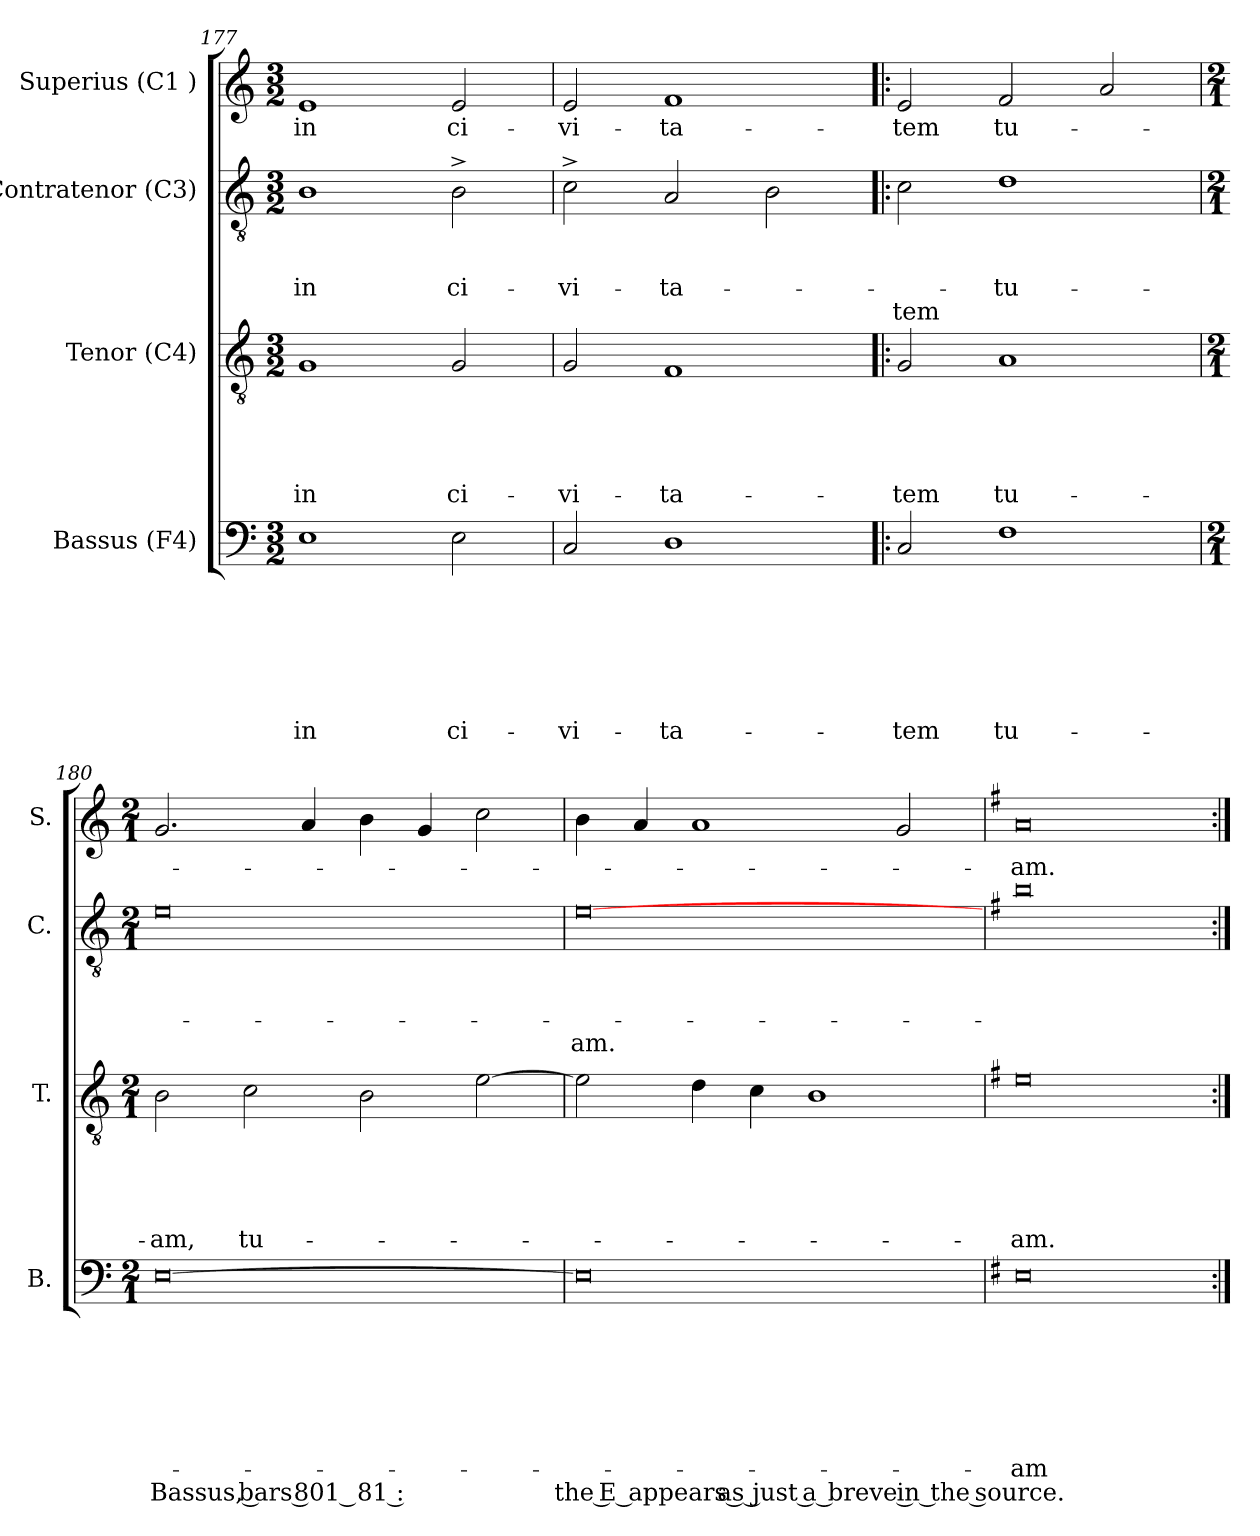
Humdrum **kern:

**kern	**text	**text	**text	**text	**text	**text	**text	**text	**kern	**text	**text	**text	**text	**text	**kern	**text	**text	**text	**text	**kern	**text
*part4	*part4	*part4	*part4	*part4	*part4	*part4	*part4	*part4	*part3	*part3	*part3	*part3	*part3	*part3	*part2	*part2	*part2	*part2	*part2	*part1	*part1
*staff4	*staff4	*staff4	*staff4	*staff4	*staff4	*staff4	*staff4	*staff4	*staff3	*staff3	*staff3	*staff3	*staff3	*staff3	*staff2	*staff2	*staff2	*staff2	*staff2	*staff1	*staff1
*I"Bassus (F4)	*	*	*	*	*	*	*	*	*I"Tenor (C4)	*	*	*	*	*	*I"Contratenor (C3)	*	*	*	*	*I"Superius (C1 )	*
*I'B.	*	*	*	*	*	*	*	*	*I'T.	*	*	*	*	*	*I'C.	*	*	*	*	*I'S.	*
*clefF4	*	*	*	*	*	*	*	*	*clefGv2	*	*	*	*	*	*clefGv2	*	*	*	*	*clefG2	*
*k[]	*	*	*	*	*	*	*	*	*k[]	*	*	*	*	*	*k[]	*	*	*	*	*k[]	*
*C:	*	*	*	*	*	*	*	*	*C:	*	*	*	*	*	*C:	*	*	*	*	*C:	*
*M3/2	*	*	*	*	*	*	*	*	*M3/2	*	*	*	*	*	*M3/2	*	*	*	*	*M3/2	*
=177	=177	=177	=177	=177	=177	=177	=177	=177	=177	=177	=177	=177	=177	=177	=177	=177	=177	=177	=177	=177	=177
!	!	!	!	!	!	!	!LO:LY:b	!	!	!	!	!	!	!LO:LY:b	!	!	!	!LO:LY:b	!	!	!LO:LY:b
1E	.	.	.	.	.	.	in	.	1G	.	.	.	.	in	1B	.	.	in	.	1e	in
!	!	!	!	!	!	!	!LO:LY:b	!	!	!	!	!	!	!LO:LY:b	!	!	!	!LO:LY:b	!	!	!LO:LY:b
2E\	.	.	.	.	.	.	ci-	.	2G/	.	.	.	.	ci-	2B^>\	.	.	ci-	.	2e/	ci-
=178	=178	=178	=178	=178	=178	=178	=178	=178	=178	=178	=178	=178	=178	=178	=178	=178	=178	=178	=178	=178	=178
!	!	!	!	!	!	!	!LO:LY:b	!	!	!	!	!	!	!LO:LY:b	!	!	!	!LO:LY:b	!	!	!LO:LY:b
2C/	.	.	.	.	.	.	-vi-	.	2G/	.	.	.	.	-vi-	2c^>\	.	.	-vi-	.	2e/	-vi-
!	!	!	!	!	!	!	!LO:LY:b	!	!	!	!	!	!	!LO:LY:b	!	!	!	!LO:LY:b	!	!	!LO:LY:b
1D	.	.	.	.	.	.	-ta-	.	1F	.	.	.	.	-ta-	2A/	.	.	-ta-	.	1f	-ta-
.	.	.	.	.	.	.	.	.	.	.	.	.	.	.	2B\	.	.	.	.	.	.
!!LO:LB:g=z
=179!|:	=179!|:	=179!|:	=179!|:	=179!|:	=179!|:	=179!|:	=179!|:	=179!|:	=179!|:	=179!|:	=179!|:	=179!|:	=179!|:	=179!|:	=179!|:	=179!|:	=179!|:	=179!|:	=179!|:	=179!|:	=179!|:
!	!	!	!	!	!	!	!LO:LY:b	!	!	!	!	!	!	!LO:LY:b	!	!	!	!	!LO:LY:b	!	!LO:LY:b
2C/	.	.	.	.	.	.	-tem	.	2G/	.	.	.	.	-tem	2c\	.	.	.	tem	2e/	-tem
!	!	!	!	!	!	!	!LO:LY:b	!	!	!	!	!	!	!LO:LY:b	!	!	!	!LO:LY:b	!	!	!LO:LY:b
1F	.	.	.	.	.	.	tu-	.	1A	.	.	.	.	tu-	1d	.	.	-tu-	.	2f/	tu-
.	.	.	.	.	.	.	.	.	.	.	.	.	.	.	.	.	.	.	.	2a/	.
=180	=180	=180	=180	=180	=180	=180	=180	=180	=180	=180	=180	=180	=180	=180	=180	=180	=180	=180	=180	=180	=180
*M2/1	*	*	*	*	*	*	*	*	*M2/1	*	*	*	*	*	*M2/1	*	*	*	*	*M2/1	*
!	!	!	!	!	!	!	!	!LO:LY:b	!	!	!	!	!	!LO:LY:b	!	!	!	!	!	!	!
[>0E	.	.	.	.	.	.	.	-Bassus, bars 80­1 81 :	2B\	.	.	.	.	-am,	0e	.	.	.	.	2.g/	.
!	!	!	!	!	!	!	!	!	!	!	!	!	!	!LO:LY:b	!	!	!	!	!	!	!
.	.	.	.	.	.	.	.	.	2c\	.	.	.	.	tu-	.	.	.	.	.	.	.
.	.	.	.	.	.	.	.	.	.	.	.	.	.	.	.	.	.	.	.	4a/	.
.	.	.	.	.	.	.	.	.	2B\	.	.	.	.	.	.	.	.	.	.	4b\	.
.	.	.	.	.	.	.	.	.	.	.	.	.	.	.	.	.	.	.	.	4g/	.
.	.	.	.	.	.	.	.	.	[>2e\	.	.	.	.	.	.	.	.	.	.	2cc\	.
=181	=181	=181	=181	=181	=181	=181	=181	=181	=181	=181	=181	=181	=181	=181	=181	=181	=181	=181	=181	=181	=181
!	!	!	!	!	!	!	!	!LO:LY:b:rj	!	!	!	!	!	!	!	!	!	!	!LO:LY:b	!	!
0E]	.	.	.	.	.	.	.	the E appears as just a breve in the source.	2e\]	.	.	.	.	.	[>0e	.	.	.	am.	4b\	.
.	.	.	.	.	.	.	.	.	.	.	.	.	.	.	.	.	.	.	.	4a/	.
.	.	.	.	.	.	.	.	.	4d\	.	.	.	.	.	.	.	.	.	.	1a	.
.	.	.	.	.	.	.	.	.	4c\	.	.	.	.	.	.	.	.	.	.	.	.
.	.	.	.	.	.	.	.	.	1B	.	.	.	.	.	.	.	.	.	.	.	.
.	.	.	.	.	.	.	.	.	.	.	.	.	.	.	.	.	.	.	.	2g/	.
=182	=182	=182	=182	=182	=182	=182	=182	=182	=182	=182	=182	=182	=182	=182	=182	=182	=182	=182	=182	=182	=182
*k[f#]	*	*	*	*	*	*	*	*	*k[f#]	*	*	*	*	*	*k[f#]	*	*	*	*	*k[f#]	*
*G:	*	*	*	*	*	*	*	*	*G:	*	*	*	*	*	*G:	*	*	*	*	*G:	*
!	!	!	!	!	!	!	!LO:LY:b:rj	!	!	!	!	!	!	!LO:LY:b	!	!	!	!	!	!	!LO:LY:b
0E	.	.	.	.	.	.	-am	.	0e	.	.	.	.	-am.	0b	.	.	.	.	0a	-am.
=:|!	=:|!	=:|!	=:|!	=:|!	=:|!	=:|!	=:|!	=:|!	=:|!	=:|!	=:|!	=:|!	=:|!	=:|!	=:|!	=:|!	=:|!	=:|!	=:|!	=:|!	=:|!
*-	*-	*-	*-	*-	*-	*-	*-	*-	*-	*-	*-	*-	*-	*-	*-	*-	*-	*-	*-	*-	*-
